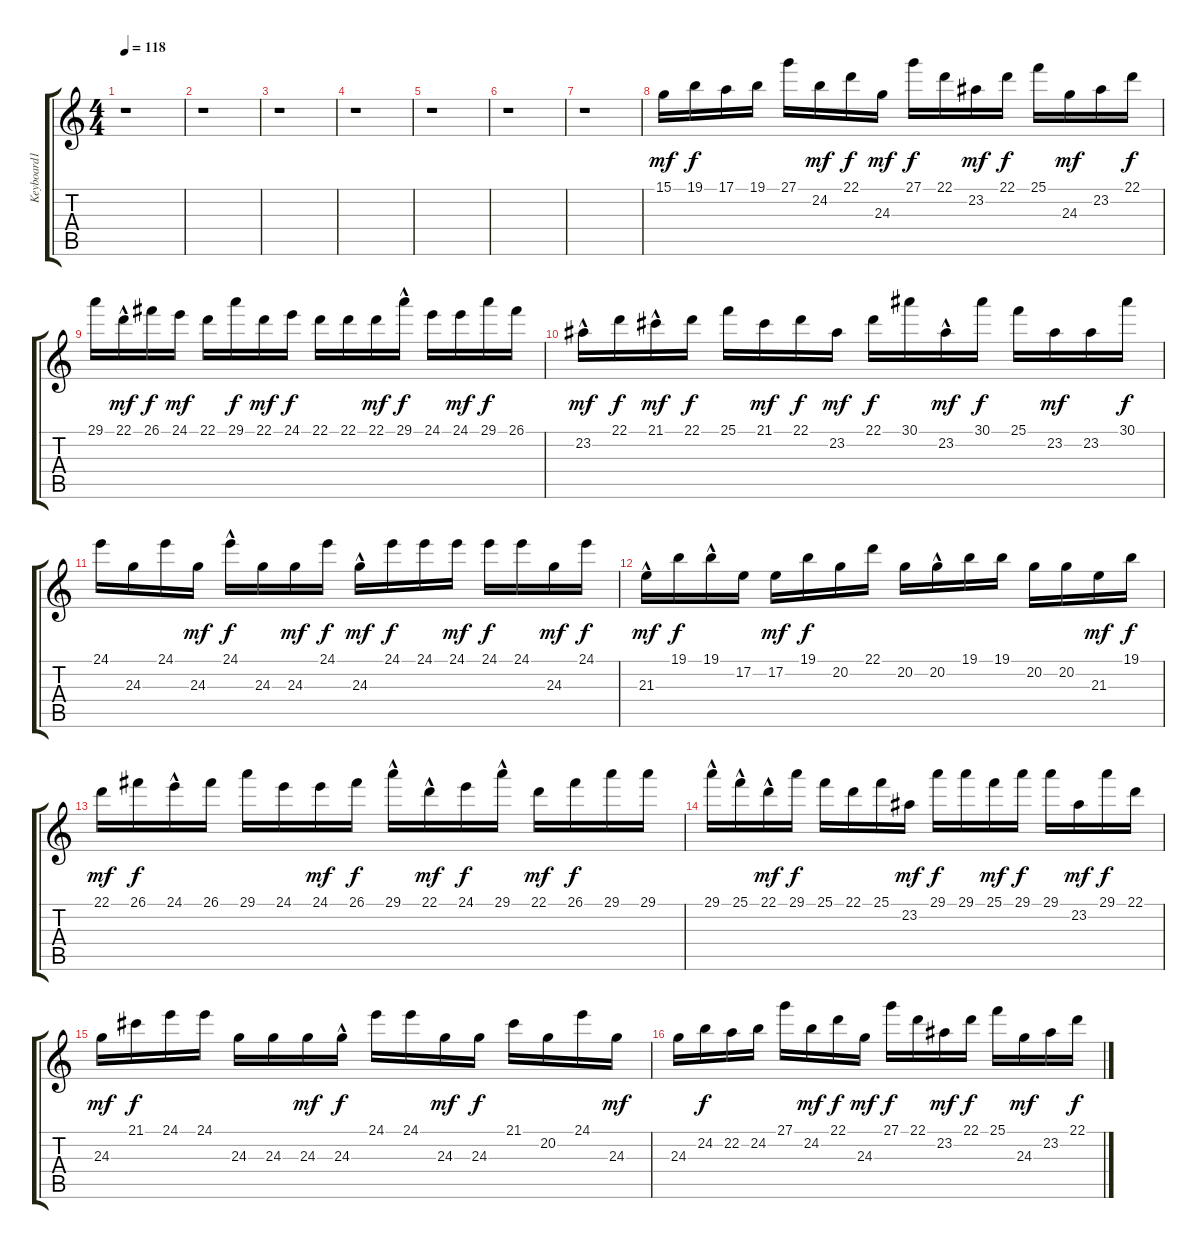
\track ("Keyboard1" "Keyboard1") {instrument honkytonkpiano}
\staff {score tabs}
\tuning (E4 B3 G3 D3 A2 E2) {hide}
\ts (4 4)
\tempo 118
\clef g2
\ks c
r.1{dy mf} |
r.1 |
r.1 |
r.1 |
r.1 |
r.1 |
r.1 |
15.1.16 19.1.16{dy f} 17.1.16 19.1.16 27.1.16 24.2.16{dy mf} 22.1.16{dy f} 24.3.16{dy mf} 27.1.16{dy f} 22.1.16 23.2.16{dy mf} 22.1.16{dy f} 25.1.16 24.3.16{dy mf} 23.2.16 22.1.16{dy f} |
29.1.16 22.1{hac}.16{dy mf} 26.1.16{dy f} 24.1.16{dy mf} 22.1.16 29.1.16{dy f} 22.1.16{dy mf} 24.1.16{dy f} 22.1.16 22.1.16 22.1.16{dy mf} 29.1{hac}.16{dy f} 24.1.16 24.1.16{dy mf} 29.1.16{dy f} 26.1.16 |
23.2{hac}.16{dy mf} 22.1.16{dy f} 21.1{hac}.16{dy mf} 22.1.16{dy f} 25.1.16 21.1.16{dy mf} 22.1.16{dy f} 23.2.16{dy mf} 22.1.16{dy f} 30.1.16 23.2{hac}.16{dy mf} 30.1.16{dy f} 25.1.16 23.2.16{dy mf} 23.2.16 30.1.16{dy f} |
24.1.16 24.3.16 24.1.16 24.3.16{dy mf} 24.1{hac}.16{dy f} 24.3.16 24.3.16{dy mf} 24.1.16{dy f} 24.3{hac}.16{dy mf} 24.1.16{dy f} 24.1.16 24.1.16{dy mf} 24.1.16{dy f} 24.1.16 24.3.16{dy mf} 24.1.16{dy f} |
21.3{hac}.16{dy mf} 19.1.16{dy f} 19.1{hac}.16 17.2.16 17.2.16{dy mf} 19.1.16{dy f} 20.2.16 22.1.16 20.2.16 20.2{hac}.16 19.1.16 19.1.16 20.2.16 20.2.16 21.3.16{dy mf} 19.1.16{dy f} |
22.1.16{dy mf} 26.1.16{dy f} 24.1{hac}.16 26.1.16 29.1.16 24.1.16 24.1.16{dy mf} 26.1.16{dy f} 29.1{hac}.16 22.1{hac}.16{dy mf} 24.1.16{dy f} 29.1{hac}.16 22.1.16{dy mf} 26.1.16{dy f} 29.1.16 29.1.16 |
29.1{hac}.16 25.1{hac}.16 22.1{hac}.16{dy mf} 29.1.16{dy f} 25.1.16 22.1.16 25.1.16 23.2.16{dy mf} 29.1.16{dy f} 29.1.16 25.1.16{dy mf} 29.1.16{dy f} 29.1.16 23.2.16{dy mf} 29.1.16{dy f} 22.1.16 |
24.3.16{dy mf} 21.1.16{dy f} 24.1.16 24.1.16 24.3.16 24.3.16 24.3.16{dy mf} 24.3{hac}.16{dy f} 24.1.16 24.1.16 24.3.16{dy mf} 24.3.16{dy f} 21.1.16 20.2.16 24.1.16 24.3.16{dy mf} |
24.3.16 24.2.16{dy f} 22.2.16 24.2.16 27.1.16 24.2.16{dy mf} 22.1.16{dy f} 24.3.16{dy mf} 27.1.16{dy f} 22.1.16 23.2.16{dy mf} 22.1.16{dy f} 25.1.16 24.3.16{dy mf} 23.2.16 22.1.16{dy f}
